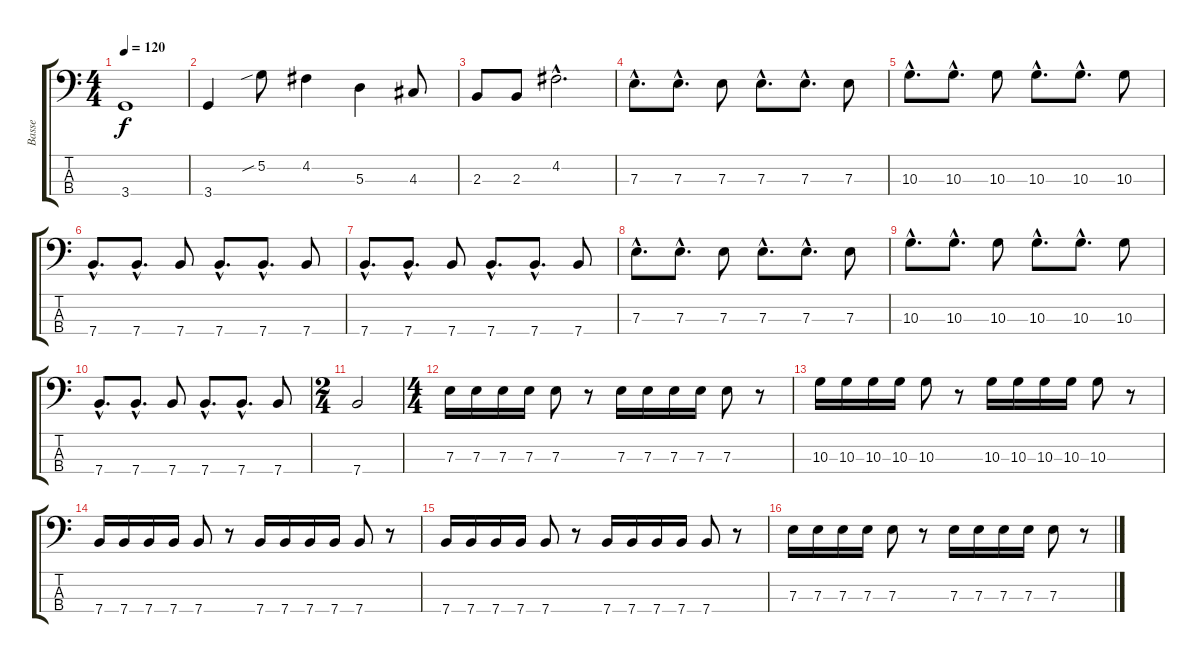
\track ("Basse" "Basse") {instrument electricbasspick}
\staff {score tabs}
\tuning (G2 D2 A1 E1) {hide}
\ts (4 4)
\tempo 120
\clef f4
\ks c
3.4{t}.1{dy f} |
3.4.4 5.2{sib}.8 4.2.4 5.3.4 4.3.8 |
2.3.8 2.3.8 4.2{hac}.2{d} |
7.3{hac}.8{d} 7.3{hac}.8{d} 7.3.8 7.3{hac}.8{d} 7.3{hac}.8{d} 7.3.8 |
10.3{hac}.8{d} 10.3{hac}.8{d} 10.3.8 10.3{hac}.8{d} 10.3{hac}.8{d} 10.3.8 |
7.4{hac}.8{d} 7.4{hac}.8{d} 7.4.8 7.4{hac}.8{d} 7.4{hac}.8{d} 7.4.8 |
7.4{hac}.8{d} 7.4{hac}.8{d} 7.4.8 7.4{hac}.8{d} 7.4{hac}.8{d} 7.4.8 |
7.3{hac}.8{d} 7.3{hac}.8{d} 7.3.8 7.3{hac}.8{d} 7.3{hac}.8{d} 7.3.8 |
10.3{hac}.8{d} 10.3{hac}.8{d} 10.3.8 10.3{hac}.8{d} 10.3{hac}.8{d} 10.3.8 |
7.4{hac}.8{d} 7.4{hac}.8{d} 7.4.8 7.4{hac}.8{d} 7.4{hac}.8{d} 7.4.8 |
\ts (2 4)
7.4.2 |
\ts (4 4)
7.3.16 7.3.16 7.3.16 7.3.16 7.3.8 r.8 7.3.16 7.3.16 7.3.16 7.3.16 7.3.8 r.8 |
10.3.16 10.3.16 10.3.16 10.3.16 10.3.8 r.8 10.3.16 10.3.16 10.3.16 10.3.16 10.3.8 r.8 |
7.4.16 7.4.16 7.4.16 7.4.16 7.4.8 r.8 7.4.16 7.4.16 7.4.16 7.4.16 7.4.8 r.8 |
7.4.16 7.4.16 7.4.16 7.4.16 7.4.8 r.8 7.4.16 7.4.16 7.4.16 7.4.16 7.4.8 r.8 |
7.3.16 7.3.16 7.3.16 7.3.16 7.3.8 r.8 7.3.16 7.3.16 7.3.16 7.3.16 7.3.8 r.8
